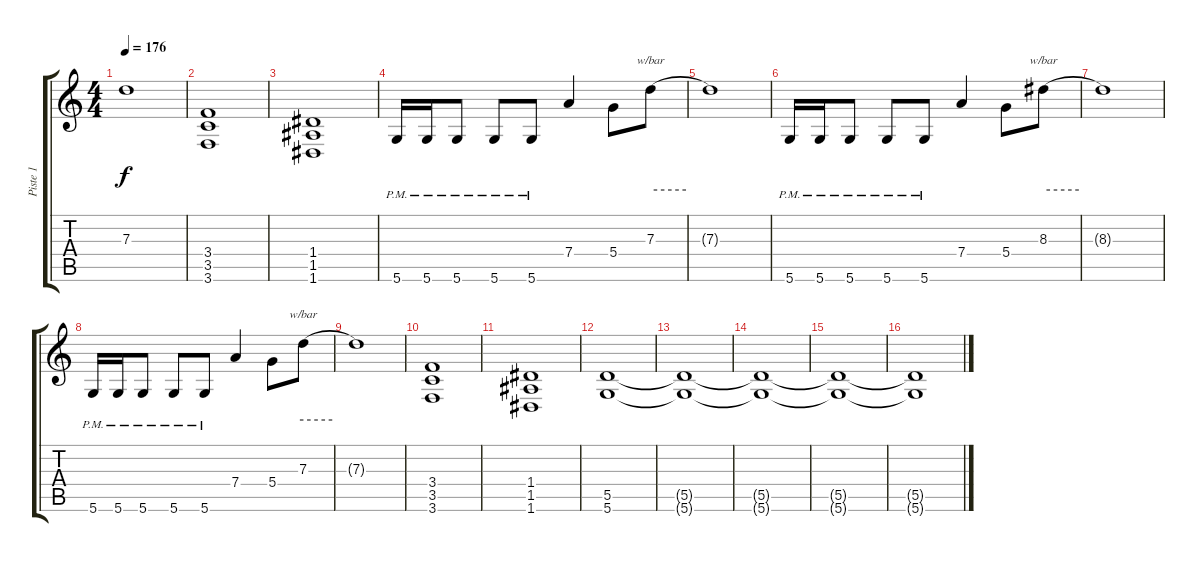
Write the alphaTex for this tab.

\track ("Piste 1" "Piste 1") {instrument distortionguitar}
\staff {score tabs}
\tuning (E4 B3 G3 D3 A2 D2) {hide}
\ts (4 4)
\tempo 176
\clef g2
\ks c
7.3{t}.1{dy f} |
(3.4 3.5 3.6).1 |
(1.4 1.5 1.6).1 |
5.6{pm}.16{balance 8} 5.6{pm}.16 5.6{pm}.8 5.6{pm}.8 5.6{pm}.8 7.4.4 5.4.8 7.3.8{tbe (hold default 0 0 60 0)} |
7.3{t}.1 |
5.6{pm}.16 5.6{pm}.16 5.6{pm}.8 5.6{pm}.8 5.6{pm}.8 7.4.4 5.4.8 8.3.8{tbe (hold default 0 0 60 0)} |
8.3{t}.1 |
5.6{pm}.16 5.6{pm}.16 5.6{pm}.8 5.6{pm}.8 5.6{pm}.8 7.4.4 5.4.8 7.3.8{tbe (hold default 0 0 60 0)} |
7.3{t}.1 |
(3.4 3.5 3.6).1 |
(1.4 1.5 1.6).1 |
(5.5 5.6).1{volume 8} |
(5.5{t} 5.6{t}).1 |
(5.5{t} 5.6{t}).1 |
(5.5{t} 5.6{t}).1 |
(5.5{t} 5.6{t}).1{volume 0}
